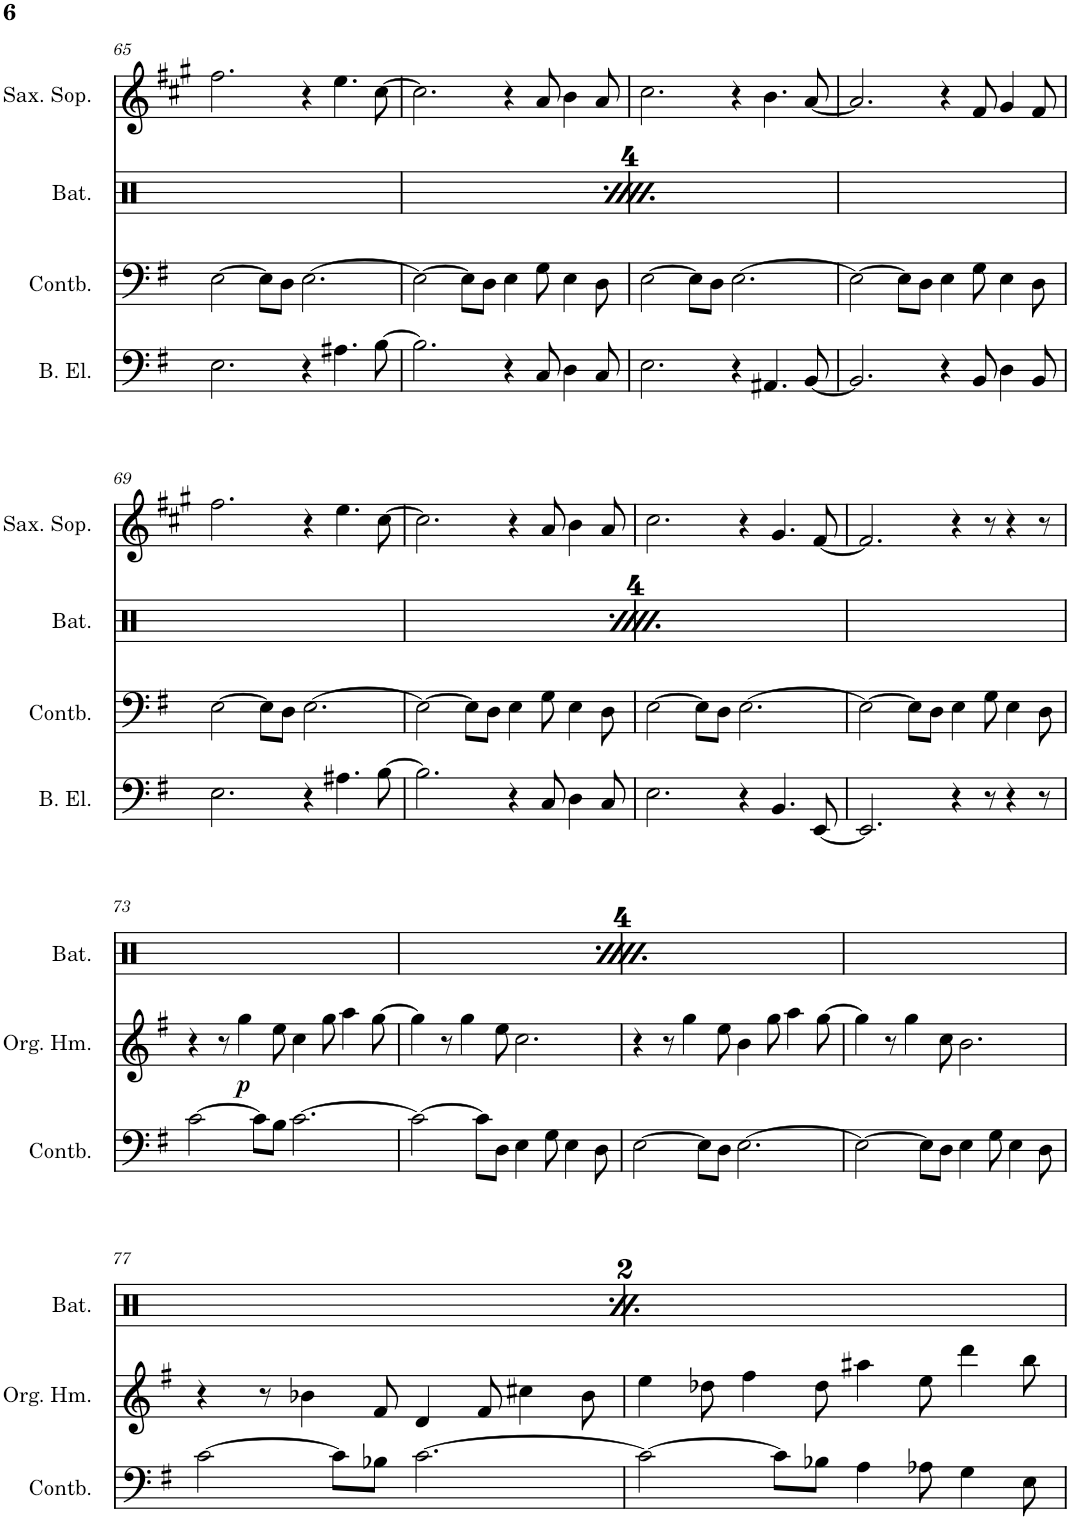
**kern	**kern	**kern	**dynam	**kern	**kern
*part5	*part4	*part3	*part3	*part2	*part1
*staff5	*staff4	*staff3	*staff3	*staff2	*staff1
*I"Baixo elétrico	*I"Contrabaixo	*I"Órgão Hammond	*	*I"Bateria	*I"Saxofone Soprano
*I'B. El.	*I'Contb.	*	*	*I'Bat.	*I'Sax. Sop.
!!LO:PB:g=z
*clefF4	*clefF4	*clefG2	*	*clefX	*clefG2
*Trd7c12	*Trd7c12	*	*	*	*Trd1c2
*k[f#]	*k[f#]	*k[f#]	*	*k[]	*k[f#c#g#]
*M12/8	*M12/8	*M12/8	*	*M12/8	*M12/8
=65	=65	=65	=65	=65	=65
*	*	*	*	*^	*
2.E\	[2E\	1.r	.	4r	4.Rd\	2.ff#\
.	.	.	.	8r	.	.
.	.	.	.	4r	4Rd\	.
.	8E\L]	.	.	.	.	.
.	8D\J	.	.	8r	8Rgg\	.
4r	[2.E\	.	.	4r	4.Rd\	4r
4.A#X\	.	.	.	8r	.	4.ee\
.	.	.	.	4r	4Rd\	.
[8B\	.	.	.	8r	8Rgg\	[8cc#\
=66	=66	=66	=66	=66	=66	=66
2.B\]	2E\_	1.r	.	4r	4.Rd\	2.cc#\]
.	.	.	.	8r	.	.
.	.	.	.	4r	4Rd\	.
.	8E\L]	.	.	.	.	.
.	8D\J	.	.	8r	8Rgg\	.
4r	4E\	.	.	4r	4.Rd\	4r
8C/	8G\	.	.	8r	.	8a/
4D\	4E\	.	.	4r	4Rd\	4b\
8C/	8D\	.	.	8r	8Rgg\	8a/
=67	=67	=67	=67	=67	=67	=67
2.E\	[2E\	1.r	.	4r	4.Rd\	2.cc#\
.	.	.	.	8r	.	.
.	.	.	.	4r	4Rd\	.
.	8E\L]	.	.	.	.	.
.	8D\J	.	.	8r	8Rgg\	.
4r	[2.E\	.	.	4r	4.Rd\	4r
4.AA#X/	.	.	.	8r	.	4.b\
.	.	.	.	4r	4Rd\	.
[8BB/	.	.	.	8r	8Rgg\	[8a/
=68	=68	=68	=68	=68	=68	=68
2.BB/]	2E\_	1.r	.	4r	4.Rd\	2.a/]
.	.	.	.	8r	.	.
.	.	.	.	4r	4Rd\	.
.	8E\L]	.	.	.	.	.
.	8D\J	.	.	8r	8Rgg\	.
4r	4E\	.	.	4r	4.Rd\	4r
8BB/	8G\	.	.	8r	.	8f#/
4D\	4E\	.	.	4r	4Rd\	4g#/
8BB/	8D\	.	.	8r	8Rgg\	8f#/
!!LO:LB:g=z
=69	=69	=69	=69	=69	=69	=69
2.E\	[2E\	1.r	.	4r	4.Rd\	2.ff#\
.	.	.	.	8r	.	.
.	.	.	.	4r	4Rd\	.
.	8E\L]	.	.	.	.	.
.	8D\J	.	.	8r	8Rgg\	.
4r	[2.E\	.	.	4r	4.Rd\	4r
4.A#X\	.	.	.	8r	.	4.ee\
.	.	.	.	4r	4Rd\	.
[8B\	.	.	.	8r	8Rgg\	[8cc#\
=70	=70	=70	=70	=70	=70	=70
2.B\]	2E\_	1.r	.	4r	4.Rd\	2.cc#\]
.	.	.	.	8r	.	.
.	.	.	.	4r	4Rd\	.
.	8E\L]	.	.	.	.	.
.	8D\J	.	.	8r	8Rgg\	.
4r	4E\	.	.	4r	4.Rd\	4r
8C/	8G\	.	.	8r	.	8a/
4D\	4E\	.	.	4r	4Rd\	4b\
8C/	8D\	.	.	8r	8Rgg\	8a/
=71	=71	=71	=71	=71	=71	=71
2.E\	[2E\	1.r	.	4r	4.Rd\	2.cc#\
.	.	.	.	8r	.	.
.	.	.	.	4r	4Rd\	.
.	8E\L]	.	.	.	.	.
.	8D\J	.	.	8r	8Rgg\	.
4r	[2.E\	.	.	4r	4.Rd\	4r
4.BB/	.	.	.	8r	.	4.g#/
.	.	.	.	4r	4Rd\	.
[8EE/	.	.	.	8r	8Rgg\	[8f#/
=72	=72	=72	=72	=72	=72	=72
2.EE/]	2E\_	1.r	.	4r	4.Rd\	2.f#/]
.	.	.	.	8r	.	.
.	.	.	.	4r	4Rd\	.
.	8E\L]	.	.	.	.	.
.	8D\J	.	.	8r	8Rgg\	.
4r	4E\	.	.	4r	4.Rd\	4r
8r	8G\	.	.	8r	.	8r
4r	4E\	.	.	4r	4Rd\	4r
8r	8D\	.	.	8r	8Rgg\	8r
!!LO:LB:g=z
=73	=73	=73	=73	=73	=73	=73
1.r	[2c\	4r	.	4r	4.Rd\	1.r
.	.	8r	.	8r	.	.
!	!	!	!LO:DY:b	!	!	!
.	.	4gg\	p	4r	4Rd\	.
.	8c\L]	.	.	.	.	.
.	8B\J	8ee\	.	8r	8Rgg\	.
.	[2.c\	4cc\	.	4r	4.Rd\	.
.	.	8gg\	.	8r	.	.
.	.	4aa\	.	4r	4Rd\	.
.	.	[8gg\	.	8r	8Rgg\	.
=74	=74	=74	=74	=74	=74	=74
1.r	2c\_	4gg\]	.	4r	4.Rd\	1.r
.	.	8r	.	8r	.	.
.	.	4gg\	.	4r	4Rd\	.
.	8c\L]	.	.	.	.	.
.	8D\J	8ee\	.	8r	8Rgg\	.
.	4E\	2.cc\	.	4r	4.Rd\	.
.	8G\	.	.	8r	.	.
.	4E\	.	.	4r	4Rd\	.
.	8D\	.	.	8r	8Rgg\	.
=75	=75	=75	=75	=75	=75	=75
1.r	[2E\	4r	.	4r	4.Rd\	4r
.	.	8r	.	8r	.	8r
.	.	4gg\	.	4r	4Rd\	4r
.	8E\L]	.	.	.	.	.
.	8D\J	8ee\	.	8r	8Rgg\	8r
.	[2.E\	4b\	.	4r	4.Rd\	4r
.	.	8gg\	.	8r	.	8r
.	.	4aa\	.	4r	4Rd\	4r
.	.	[8gg\	.	8r	8Rgg\	8r
=76	=76	=76	=76	=76	=76	=76
1.r	2E\_	4gg\]	.	4r	4.Rd\	4r
.	.	8r	.	8r	.	8r
.	.	4gg\	.	4r	4Rd\	4r
.	8E\L]	.	.	.	.	.
.	8D\J	8cc\	.	8r	8Rgg\	8r
.	4E\	2.b\	.	4r	4.Rd\	4r
.	8G\	.	.	8r	.	8r
.	4E\	.	.	4r	4Rd\	4r
.	8D\	.	.	8r	8Rgg\	8r
!!LO:LB:g=z
=77	=77	=77	=77	=77	=77	=77
1.r	[2c\	4r	.	4r	4.Rd\	4r
.	.	8r	.	8r	.	8r
.	.	4b-X\	.	4r	4Rd\	4r
.	8c\L]	.	.	.	.	.
.	8B-X\J	8f#/	.	8r	8Rgg\	8r
.	[2.c\	4d/	.	4r	4.Rd\	4r
.	.	8f#/	.	8r	.	8r
.	.	4cc#X\	.	4r	4Rd\	4r
.	.	8b-\	.	8r	8Rgg\	8r
=78	=78	=78	=78	=78	=78	=78
1.r	2c\_	4ee\	.	4r	4.Rd\	4r
.	.	8dd-X\	.	8r	.	8r
.	.	4ff#\	.	4r	4Rd\	4r
.	8c\L]	.	.	.	.	.
.	8B-X\J	8dd-\	.	8r	8Rgg\	8r
.	4A\	4aa#X\	.	4r	4.Rd\	4r
.	8A-X\	8ee\	.	8r	.	8r
.	4G\	4ddd\	.	4r	4Rd\	4r
.	8E\	8bb\	.	8r	8Rgg\	8r
*	*	*	*	*v	*v	*
=	=	=	=	=	=
*-	*-	*-	*-	*-	*-
